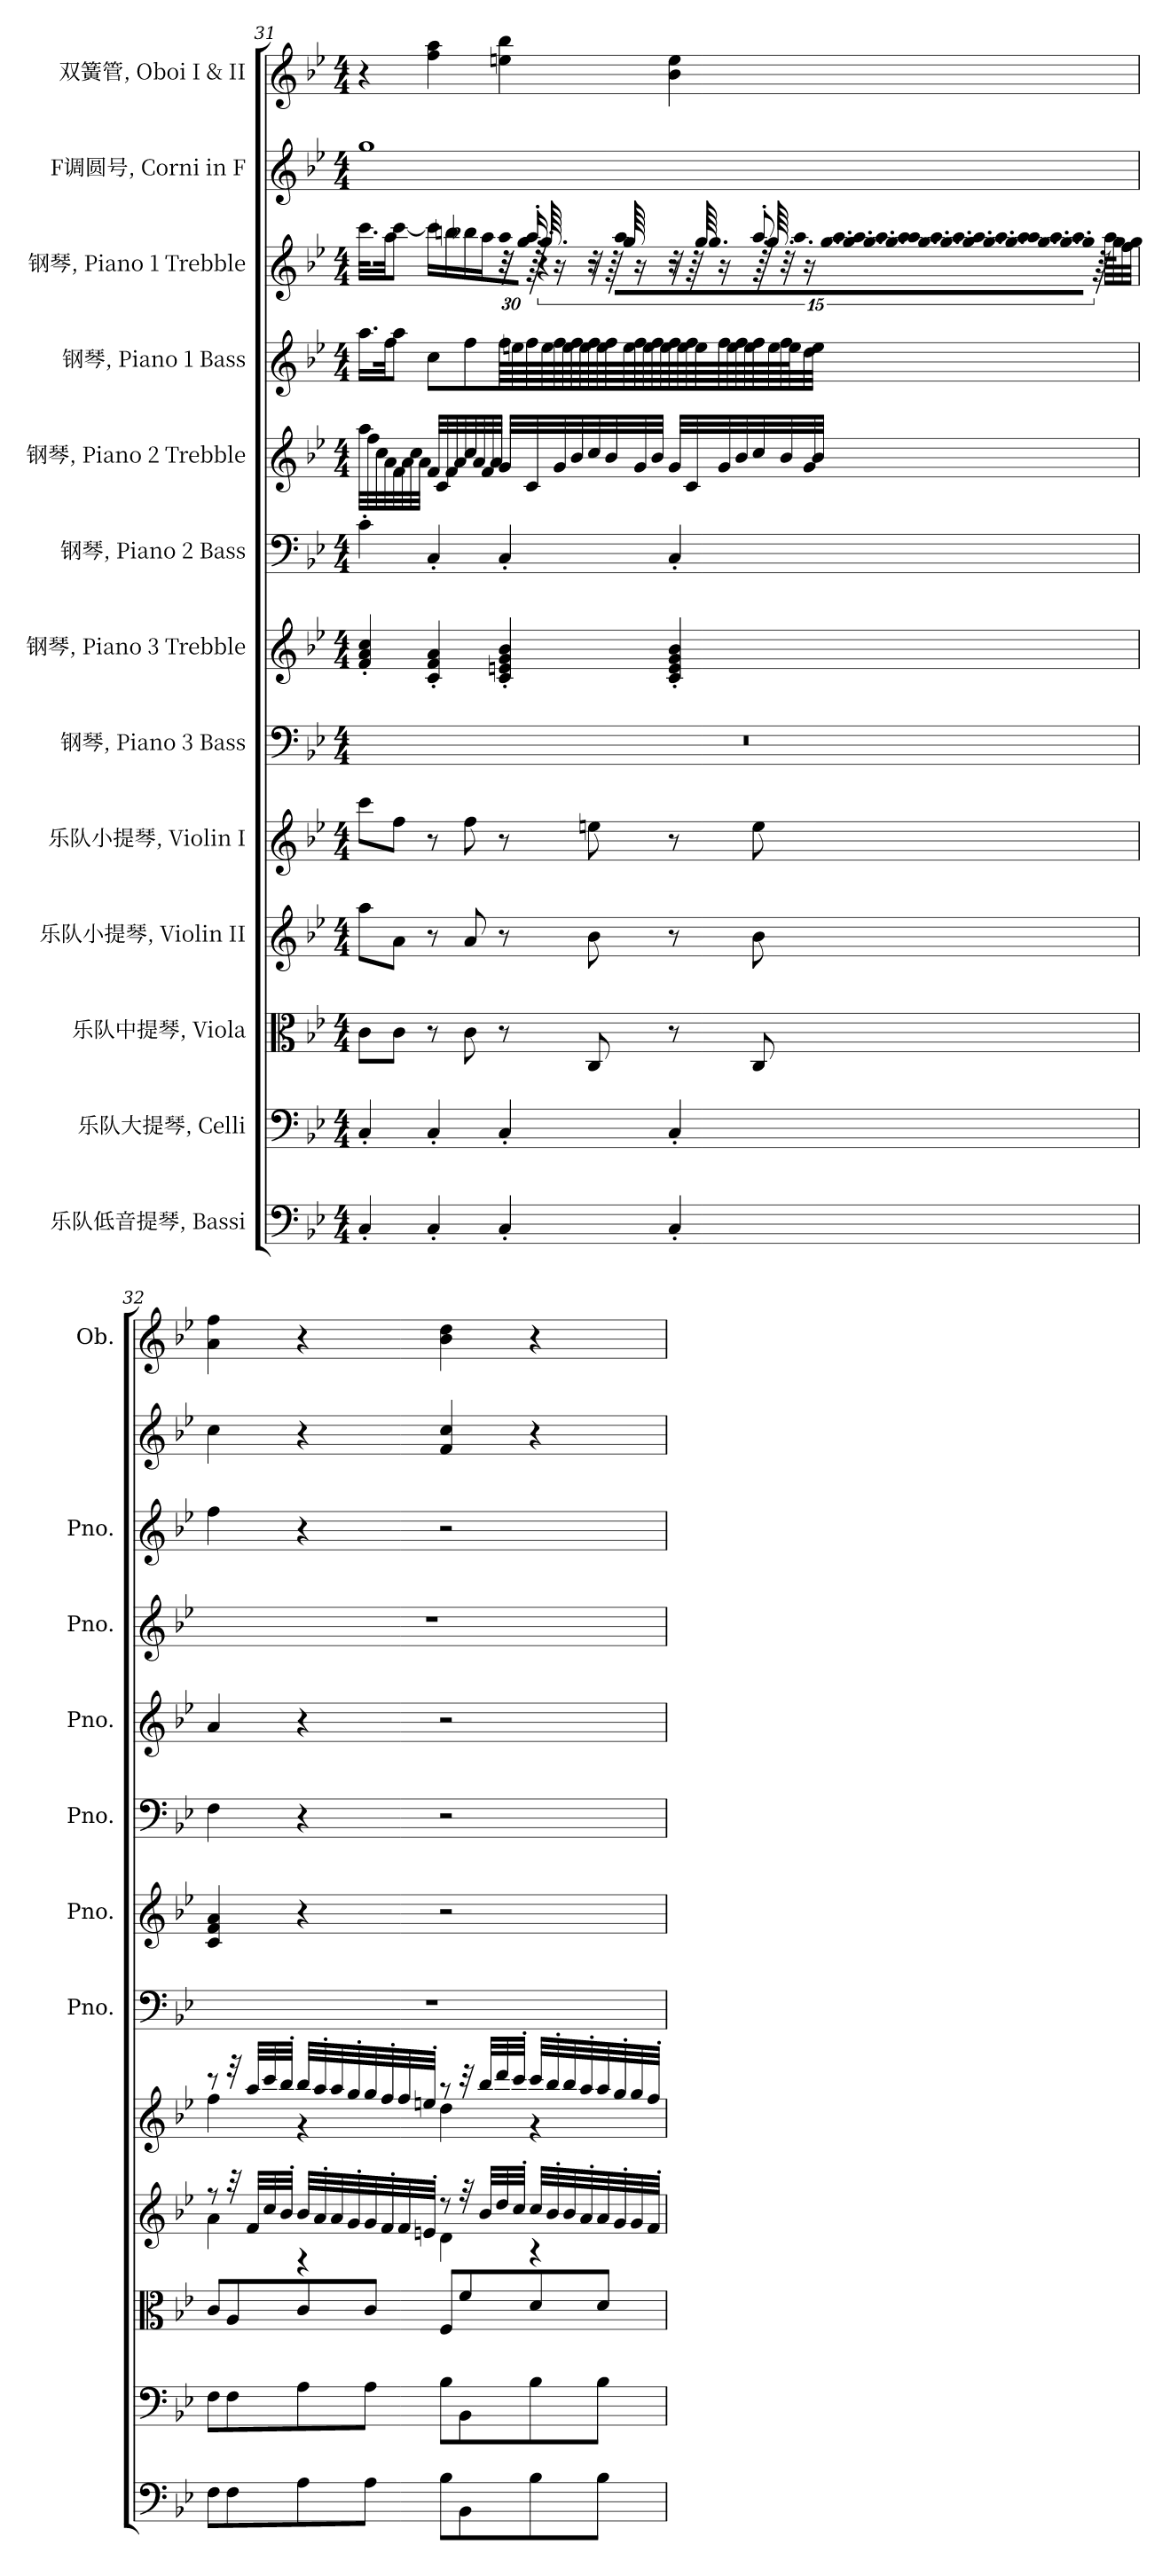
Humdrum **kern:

**kern	**kern	**kern	**kern	**kern	**kern	**kern	**kern	**kern	**kern	**kern	**kern	**kern
*part13	*part12	*part11	*part10	*part9	*part8	*part7	*part6	*part5	*part4	*part3	*part2	*part1
*staff13	*staff12	*staff11	*staff10	*staff9	*staff8	*staff7	*staff6	*staff5	*staff4	*staff3	*staff2	*staff1
*I"乐队低音提琴, Bassi	*I"乐队大提琴, Celli	*I"乐队中提琴, Viola	*I"乐队小提琴, Violin II	*I"乐队小提琴, Violin I	*I"钢琴, Piano 3 Bass	*I"钢琴, Piano 3 Trebble	*I"钢琴, Piano 2 Bass	*I"钢琴, Piano 2 Trebble	*I"钢琴, Piano 1 Bass	*I"钢琴, Piano 1 Trebble	*I"F调圆号, Corni in F	*I"双簧管, Oboi I &amp; II
*	*	*	*	*	*I'Pno.	*I'Pno.	*I'Pno.	*I'Pno.	*I'Pno.	*I'Pno.	*	*I'Ob.
!!LO:PB:g=z
*clefF4	*clefF4	*clefC3	*clefG2	*clefG2	*clefF4	*clefG2	*clefF4	*clefG2	*clefG2	*clefG2	*clefG2	*clefG2
*ITrd7c12	*	*	*	*	*	*	*	*	*	*	*ITrd4c7	*
*k[b-e-]	*k[b-e-]	*k[b-e-]	*k[b-e-]	*k[b-e-]	*k[b-e-]	*k[b-e-]	*k[b-e-]	*k[b-e-]	*k[b-e-]	*k[b-e-]	*k[b-e-a-]	*k[b-e-]
*M4/4	*M4/4	*M4/4	*M4/4	*M4/4	*M4/4	*M4/4	*M4/4	*M4/4	*M4/4	*M4/4	*M4/4	*M4/4
=31	=31	=31	=31	=31	=31	=31	=31	=31	=31	=31	=31	=31
*	*	*	*	*	*	*	*	*	*	*^	*	*
*	*	*	*	*	*	*	*	*	*	*	*^	*	*
4CC'/	4C'/	8c\L	8aa\L	8ccc\L	1r	4f/' 4a/' 4cc/'	4c'\	32aa\LLL	16.aa\LL	2r	16.ccc\LL	2r	1cc	4r
.	.	.	.	.	.	.	.	32ff\	.	.	.	.	.	.
.	.	.	.	.	.	.	.	32cc\	.	.	.	.	.	.
.	.	.	.	.	.	.	.	32a\	32ff\JK	.	32aa\JK	.	.	.
.	.	8c\J	8a\J	8ff\J	.	.	.	32f\	8aa\J	.	[8ccc\J	.	.	.
.	.	.	.	.	.	.	.	32a\	.	.	.	.	.	.
.	.	.	.	.	.	.	.	32cc\	.	.	.	.	.	.
.	.	.	.	.	.	.	.	32a\JJJ	.	.	.	.	.	.
4CC'/	4C'/	8r	8r	8r	.	4c/' 4f/' 4a/'	4C'/	32f/LLL	8cc\L	.	16ccc\LL]	.	.	4ff\ 4aa\
.	.	.	.	.	.	.	.	32c/	.	.	.	.	.	.
.	.	.	.	.	.	.	.	32f/	.	.	16bbn\	.	.	.
.	.	.	.	.	.	.	.	32a/	.	.	.	.	.	.
.	.	8c\	8a/	8ff\	.	.	.	32cc/	8ff\	.	16bb-X\	.	.	.
.	.	.	.	.	.	.	.	32a/	.	.	.	.	.	.
.	.	.	.	.	.	.	.	32f/	.	.	16aa\	.	.	.
.	.	.	.	.	.	.	.	32a/JJJ	.	.	.	.	.	.
!	!	!	!	!	!	!	!	!	!	!	!LO:N:vis=256%9	!	!	!
4CC'/	4C'/	8r	8r	8r	.	4c/' 4en/' 4g/' 4b-/'	4C'/	32g/LLL	64ff\LLL	32r	960%17aa\LL	32r	.	4een\ 4bb-\
.	.	.	.	.	.	.	.	.	64een\	.	.	.	.	.
!	!	!	!	!	!	!	!	!	!	!	!LO:N:vis=256%9	!	!	!
.	.	.	.	.	.	.	.	.	.	.	960%17gg\JJJJ	.	.	.
.	.	.	.	.	.	.	.	32c/	64ff\	16.aa'/	.	128r	.	.
.	.	.	.	.	.	.	.	.	.	.	1920ryy	.	.	.
!	!	!	!	!	!	!	!	!	!	!	!LO:N:vis=64	!	!	!
.	.	.	.	.	.	.	.	.	.	.	960%17r	.	.	.
.	.	.	.	.	.	.	.	.	.	.	.	64.gg/	.	.
.	.	.	.	.	.	.	.	.	64ee\	.	.	.	.	.
!	!	!	!	!	!	!	!	!	!	!	!LO:N:vis=256%9	!	!	!
.	.	.	.	.	.	.	.	.	.	.	960%17aa\LLLL	.	.	.
.	.	.	.	.	.	.	.	32g/	64ff\	.	.	16r	.	.
!	!	!	!	!	!	!	!	!	!	!	!LO:N:vis=256.	!	!	!
.	.	.	.	.	.	.	.	.	.	.	1920%17gg\L	.	.	.
.	.	.	.	.	.	.	.	.	64ee\	.	.	.	.	.
!	!	!	!	!	!	!	!	!	!	!	!LO:N:vis=256.	!	!	!
.	.	.	.	.	.	.	.	.	.	.	1920%17aa\	.	.	.
!	!	!	!	!	!	!	!	!	!	!	!LO:N:vis=256.	!	!	!
.	.	.	.	.	.	.	.	.	.	.	1920%17gg\	.	.	.
.	.	.	.	.	.	.	.	32b-/	64ff\	.	.	.	.	.
.	.	.	.	.	.	.	.	.	.	.	1920ryy	.	.	.
!	!	!	!	!	!	!	!	!	!	!	!LO:N:vis=256.	!	!	!
.	.	.	.	.	.	.	.	.	.	.	1920%17aa\J	.	.	.
!	!	!	!	!	!	!	!	!	!	!	!LO:N:vis=256%9	!	!	!
.	.	.	.	.	.	.	.	.	.	.	960%17gg\	.	.	.
.	.	.	.	.	.	.	.	.	64ee\	.	.	.	.	.
*	*	*	*	*	*	*	*	*	*	*	*Xbrackettup	*	*	*
!	!	!	!	!	!	!	!	!	!	!	!LO:N:vis=256.	!	!	!
.	.	8C/	8b-\	8een\	.	.	.	32cc/	64ff\	8r	1920%17aa\L	32r	.	.
!	!	!	!	!	!	!	!	!	!	!	!LO:N:vis=256.	!	!	!
.	.	.	.	.	.	.	.	.	.	.	1920%17gg\	.	.	.
.	.	.	.	.	.	.	.	.	64ee\	.	.	.	.	.
!	!	!	!	!	!	!	!	!	!	!	!LO:N:vis=256.	!	!	!
.	.	.	.	.	.	.	.	.	.	.	1920%17aa\	.	.	.
!	!	!	!	!	!	!	!	!	!	!	!LO:N:vis=256.	!	!	!
.	.	.	.	.	.	.	.	.	.	.	1920%17gg\J	.	.	.
.	.	.	.	.	.	.	.	32b-/	64ff\	.	.	64r	.	.
.	.	.	.	.	.	.	.	.	.	.	1920ryy	.	.	.
!	!	!	!	!	!	!	!	!	!	!	!LO:N:vis=256%9	!	!	!
.	.	.	.	.	.	.	.	.	.	.	960%17aa\	.	.	.
.	.	.	.	.	.	.	.	.	64ee\	.	.	64gg/	.	.
!	!	!	!	!	!	!	!	!	!	!	!LO:N:vis=256%9	!	!	!
.	.	.	.	.	.	.	.	.	.	.	960%17aa\	.	.	.
.	.	.	.	.	.	.	.	32g/	64ff\	.	.	16r	.	.
!	!	!	!	!	!	!	!	!	!	!	!LO:N:vis=256.	!	!	!
.	.	.	.	.	.	.	.	.	.	.	1920%17gg\L	.	.	.
.	.	.	.	.	.	.	.	.	64ee\	.	.	.	.	.
!	!	!	!	!	!	!	!	!	!	!	!LO:N:vis=256.	!	!	!
.	.	.	.	.	.	.	.	.	.	.	1920%17aa\	.	.	.
!	!	!	!	!	!	!	!	!	!	!	!LO:N:vis=256.	!	!	!
.	.	.	.	.	.	.	.	.	.	.	1920%17gg\	.	.	.
.	.	.	.	.	.	.	.	32b-/JJJ	64ff\	.	.	.	.	.
.	.	.	.	.	.	.	.	.	.	.	1920ryy	.	.	.
!	!	!	!	!	!	!	!	!	!	!	!LO:N:vis=256.	!	!	!
.	.	.	.	.	.	.	.	.	.	.	1920%17aa\J	.	.	.
!	!	!	!	!	!	!	!	!	!	!	!LO:N:vis=256%9	!	!	!
.	.	.	.	.	.	.	.	.	.	.	960%17gg\	.	.	.
.	.	.	.	.	.	.	.	.	64ee\	.	.	.	.	.
!	!	!	!	!	!	!	!	!	!	!	!LO:N:vis=256.	!	!	!
4CC'/	4C'/	8r	8r	8r	.	4c/' 4e/' 4g/' 4b-/'	4C'/	32g/LLL	64ff\	8r	1920%17aa\L	32r	.	4b-\ 4ee\
!	!	!	!	!	!	!	!	!	!	!	!LO:N:vis=256.	!	!	!
.	.	.	.	.	.	.	.	.	.	.	1920%17gg\	.	.	.
.	.	.	.	.	.	.	.	.	64ee\	.	.	.	.	.
!	!	!	!	!	!	!	!	!	!	!	!LO:N:vis=256.	!	!	!
.	.	.	.	.	.	.	.	.	.	.	1920%17aa\	.	.	.
!	!	!	!	!	!	!	!	!	!	!	!LO:N:vis=256.	!	!	!
.	.	.	.	.	.	.	.	.	.	.	1920%17gg\J	.	.	.
.	.	.	.	.	.	.	.	32c/	64ff\	.	.	64r	.	.
.	.	.	.	.	.	.	.	.	.	.	1920ryy	.	.	.
!	!	!	!	!	!	!	!	!	!	!	!LO:N:vis=256%9	!	!	!
.	.	.	.	.	.	.	.	.	.	.	960%17aa\	.	.	.
.	.	.	.	.	.	.	.	.	64ee\	.	.	64gg/	.	.
!	!	!	!	!	!	!	!	!	!	!	!LO:N:vis=256%9	!	!	!
.	.	.	.	.	.	.	.	.	.	.	960%17aa\	.	.	.
.	.	.	.	.	.	.	.	32g/	64ff\	.	.	16r	.	.
!	!	!	!	!	!	!	!	!	!	!	!LO:N:vis=256.	!	!	!
.	.	.	.	.	.	.	.	.	.	.	1920%17gg\L	.	.	.
.	.	.	.	.	.	.	.	.	64ee\	.	.	.	.	.
!	!	!	!	!	!	!	!	!	!	!	!LO:N:vis=256.	!	!	!
.	.	.	.	.	.	.	.	.	.	.	1920%17aa\	.	.	.
!	!	!	!	!	!	!	!	!	!	!	!LO:N:vis=256.	!	!	!
.	.	.	.	.	.	.	.	.	.	.	1920%17gg\	.	.	.
.	.	.	.	.	.	.	.	32b-/	64ff\	.	.	.	.	.
.	.	.	.	.	.	.	.	.	.	.	1920ryy	.	.	.
!	!	!	!	!	!	!	!	!	!	!	!LO:N:vis=256.	!	!	!
.	.	.	.	.	.	.	.	.	.	.	1920%17aa\J	.	.	.
!	!	!	!	!	!	!	!	!	!	!	!LO:N:vis=256%9	!	!	!
.	.	.	.	.	.	.	.	.	.	.	960%17gg\JJJJ	.	.	.
.	.	.	.	.	.	.	.	.	64ee\	.	.	.	.	.
.	.	8C/	8b-\	8ee\	.	.	.	32cc/	64ff\	8aa'/	64r	128r	.	.
.	.	.	.	.	.	.	.	.	.	.	.	64.gg/	.	.
.	.	.	.	.	.	.	.	.	64ee\	.	64aa\KLLL	.	.	.
.	.	.	.	.	.	.	.	32b-/	64ff\	.	32gg\	32r	.	.
.	.	.	.	.	.	.	.	.	64ee\J	.	.	.	.	.
.	.	.	.	.	.	.	.	32g/	32dd\	.	32ff\	16r	.	.
.	.	.	.	.	.	.	.	32b-/JJJ	32ee\JJJ	.	32gg\JJJ	.	.	.
*	*	*	*	*	*	*	*	*	*	*v	*v	*v	*	*
!!LO:PB:g=z
=32	=32	=32	=32	=32	=32	=32	=32	=32	=32	=32	=32	=32
*	*	*	*^	*^	*	*	*	*	*	*	*	*
8FF\L	8F\L	8c/L	8r	4a\	8r	4ff\	1r	4c/ 4f/ 4a/	4F\	4a/	1r	4ff\	4f\	4a\ 4ff\
8FF\	8F\	8A/	32r	.	32r	.	.	.	.	.	.	.	.	.
.	.	.	32f/LLL	.	32aa/LLL	.	.	.	.	.	.	.	.	.
.	.	.	32cc/	.	32ccc/	.	.	.	.	.	.	.	.	.
.	.	.	32b-'/JJJ	.	32bb-'/JJJ	.	.	.	.	.	.	.	.	.
8AA\	8A\	8c/	32b-/LLL	4r	32bb-/LLL	4r	.	4r	4r	4r	.	4r	4r	4r
.	.	.	32a'/	.	32aa'/	.	.	.	.	.	.	.	.	.
.	.	.	32a/	.	32aa/	.	.	.	.	.	.	.	.	.
.	.	.	32g'/	.	32gg'/	.	.	.	.	.	.	.	.	.
8AA\J	8A\J	8c/J	32g/	.	32gg/	.	.	.	.	.	.	.	.	.
.	.	.	32f'/	.	32ff'/	.	.	.	.	.	.	.	.	.
.	.	.	32f/	.	32ff/	.	.	.	.	.	.	.	.	.
.	.	.	32en'/JJJ	.	32een'/JJJ	.	.	.	.	.	.	.	.	.
8BB-\L	8B-\L	8F/L	8r	4d\	8r	4dd\	.	2r	2r	2r	.	2r	4B-/ 4f/	4b-\ 4dd\
8BBB-\	8BB-\	8f/	32r	.	32r	.	.	.	.	.	.	.	.	.
.	.	.	32b-/LLL	.	32bb-/LLL	.	.	.	.	.	.	.	.	.
.	.	.	32dd/	.	32ddd/	.	.	.	.	.	.	.	.	.
.	.	.	32cc'/JJJ	.	32ccc'/JJJ	.	.	.	.	.	.	.	.	.
8BB-\	8B-\	8d/	32cc/LLL	4r	32ccc/LLL	4r	.	.	.	.	.	.	4r	4r
.	.	.	32b-'/	.	32bb-'/	.	.	.	.	.	.	.	.	.
.	.	.	32b-/	.	32bb-/	.	.	.	.	.	.	.	.	.
.	.	.	32a'/	.	32aa'/	.	.	.	.	.	.	.	.	.
8BB-\J	8B-\J	8d/J	32a/	.	32aa/	.	.	.	.	.	.	.	.	.
.	.	.	32g'/	.	32gg'/	.	.	.	.	.	.	.	.	.
.	.	.	32g/	.	32gg/	.	.	.	.	.	.	.	.	.
.	.	.	32f'/JJJ	.	32ff'/JJJ	.	.	.	.	.	.	.	.	.
*	*	*	*v	*v	*	*	*	*	*	*	*	*	*	*
*	*	*	*	*v	*v	*	*	*	*	*	*	*	*
=	=	=	=	=	=	=	=	=	=	=	=	=
*-	*-	*-	*-	*-	*-	*-	*-	*-	*-	*-	*-	*-
